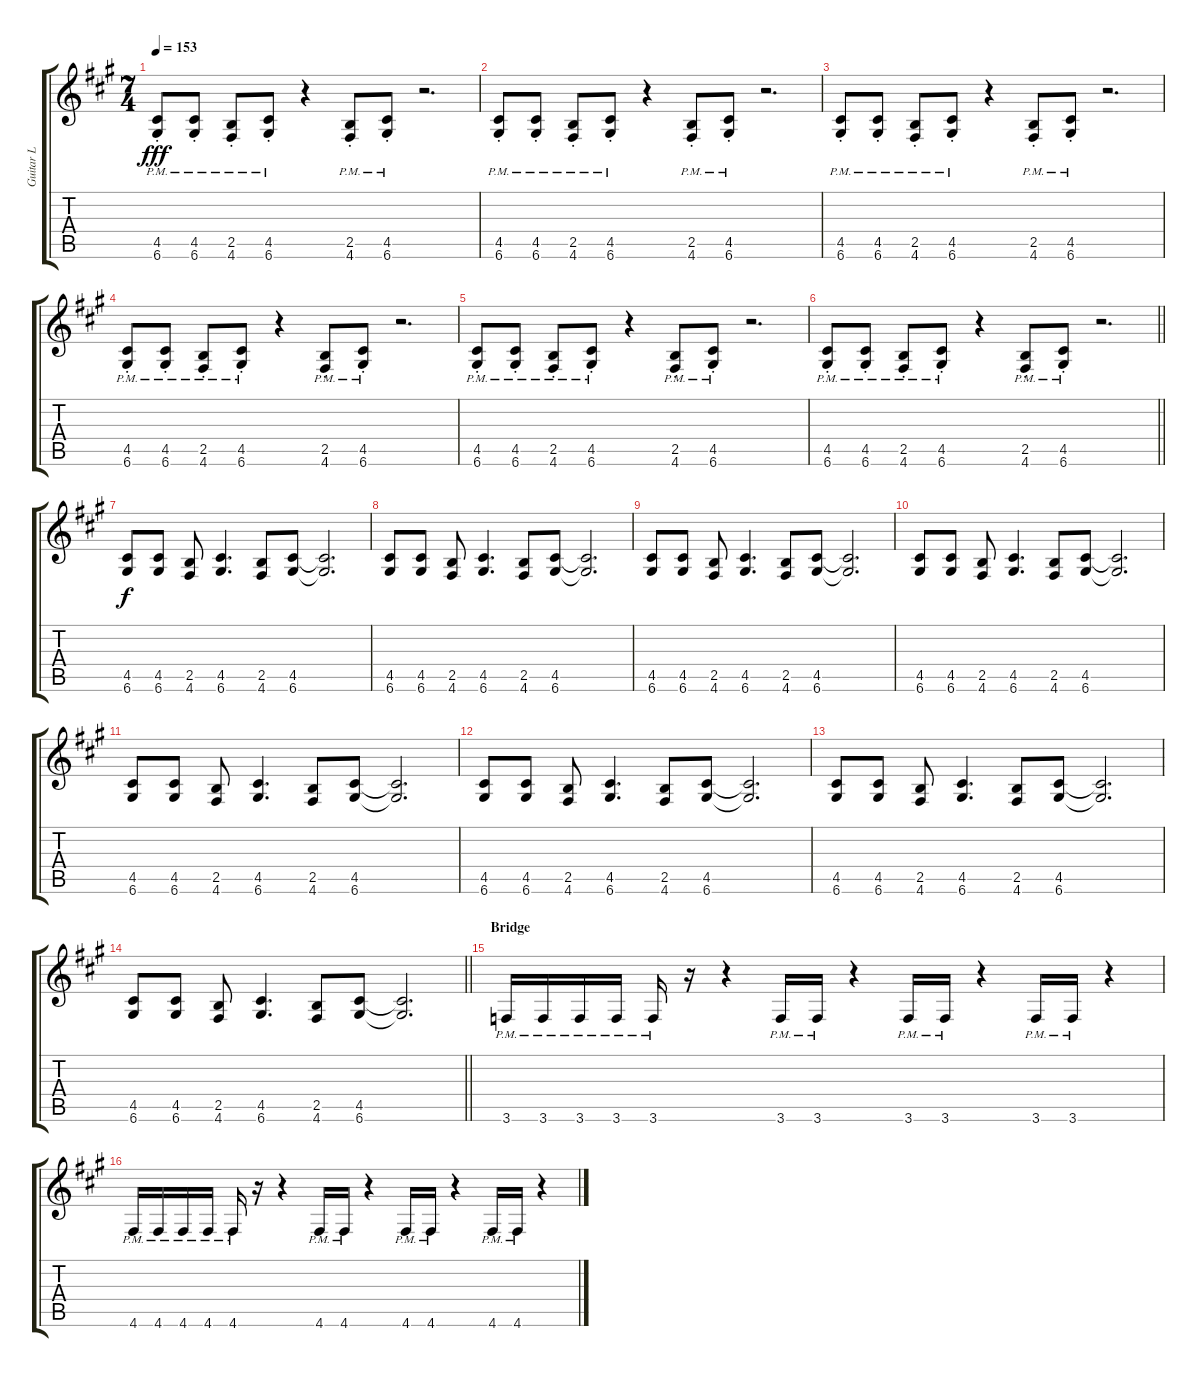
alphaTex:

\track ("Guitar L" "Guitar L") {instrument distortionguitar}
\staff {score tabs}
\tuning (E4 B3 G3 D3 A2 D2) {hide}
\ts (7 4)
\tempo 153
\clef g2
\ks a
(4.5{pm st} 6.6{pm st}).8{dy fff} (4.5{pm st} 6.6{pm st}).8 (2.5{pm st} 4.6{pm st}).8 (4.5{pm st} 6.6{pm st}).8 r.4 (2.5{pm st} 4.6{pm st}).8 (4.5{pm st} 6.6{pm st}).8 r.2{d} |
(4.5{pm st} 6.6{pm st}).8 (4.5{pm st} 6.6{pm st}).8 (2.5{pm st} 4.6{pm st}).8 (4.5{pm st} 6.6{pm st}).8 r.4 (2.5{pm st} 4.6{pm st}).8 (4.5{pm st} 6.6{pm st}).8 r.2{d} |
(4.5{pm st} 6.6{pm st}).8 (4.5{pm st} 6.6{pm st}).8 (2.5{pm st} 4.6{pm st}).8 (4.5{pm st} 6.6{pm st}).8 r.4 (2.5{pm st} 4.6{pm st}).8 (4.5{pm st} 6.6{pm st}).8 r.2{d} |
(4.5{pm st} 6.6{pm st}).8 (4.5{pm st} 6.6{pm st}).8 (2.5{pm st} 4.6{pm st}).8 (4.5{pm st} 6.6{pm st}).8 r.4 (2.5{pm st} 4.6{pm st}).8 (4.5{pm st} 6.6{pm st}).8 r.2{d} |
(4.5{pm st} 6.6{pm st}).8 (4.5{pm st} 6.6{pm st}).8 (2.5{pm st} 4.6{pm st}).8 (4.5{pm st} 6.6{pm st}).8 r.4 (2.5{pm st} 4.6{pm st}).8 (4.5{pm st} 6.6{pm st}).8 r.2{d} |
\barLineRight lightlight
(4.5{pm st} 6.6{pm st}).8 (4.5{pm st} 6.6{pm st}).8 (2.5{pm st} 4.6{pm st}).8 (4.5{pm st} 6.6{pm st}).8 r.4 (2.5{pm st} 4.6{pm st}).8 (4.5{pm st} 6.6{pm st}).8 r.2{d} |
(4.5 6.6).8{dy f} (4.5 6.6).8 (2.5 4.6).8 (4.5 6.6).4{d} (2.5 4.6).8 (4.5 6.6).8 (4.5{t} 6.6{t}).2{d} |
(4.5 6.6).8 (4.5 6.6).8 (2.5 4.6).8 (4.5 6.6).4{d} (2.5 4.6).8 (4.5 6.6).8 (4.5{t} 6.6{t}).2{d} |
(4.5 6.6).8 (4.5 6.6).8 (2.5 4.6).8 (4.5 6.6).4{d} (2.5 4.6).8 (4.5 6.6).8 (4.5{t} 6.6{t}).2{d} |
(4.5 6.6).8 (4.5 6.6).8 (2.5 4.6).8 (4.5 6.6).4{d} (2.5 4.6).8 (4.5 6.6).8 (4.5{t} 6.6{t}).2{d} |
(4.5 6.6).8 (4.5 6.6).8 (2.5 4.6).8 (4.5 6.6).4{d} (2.5 4.6).8 (4.5 6.6).8 (4.5{t} 6.6{t}).2{d} |
(4.5 6.6).8 (4.5 6.6).8 (2.5 4.6).8 (4.5 6.6).4{d} (2.5 4.6).8 (4.5 6.6).8 (4.5{t} 6.6{t}).2{d} |
(4.5 6.6).8 (4.5 6.6).8 (2.5 4.6).8 (4.5 6.6).4{d} (2.5 4.6).8 (4.5 6.6).8 (4.5{t} 6.6{t}).2{d} |
\barLineRight lightlight
(4.5 6.6).8 (4.5 6.6).8 (2.5 4.6).8 (4.5 6.6).4{d} (2.5 4.6).8 (4.5 6.6).8 (4.5{t} 6.6{t}).2{d} |
\section ("" "Bridge")
3.6{pm}.16 3.6{pm}.16 3.6{pm}.16 3.6{pm}.16 3.6{pm}.16 r.16 r.4 3.6{pm}.16 3.6{pm}.16 r.4 3.6{pm}.16 3.6{pm}.16 r.4 3.6{pm}.16 3.6{pm}.16 r.4 |
4.6{pm}.16 4.6{pm}.16 4.6{pm}.16 4.6{pm}.16 4.6{pm}.16 r.16 r.4 4.6{pm}.16 4.6{pm}.16 r.4 4.6{pm}.16 4.6{pm}.16 r.4 4.6{pm}.16 4.6{pm}.16 r.4
